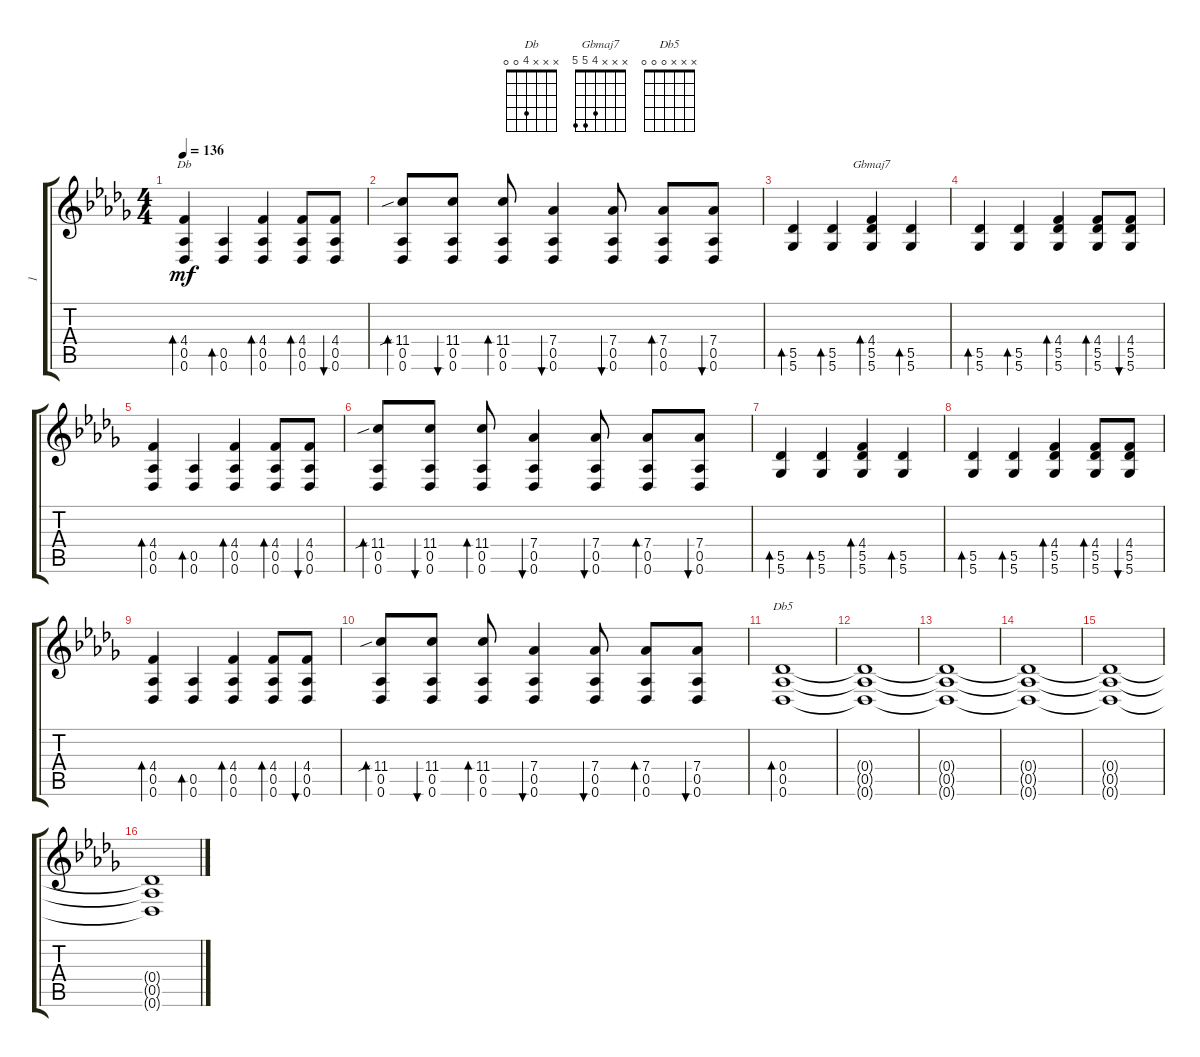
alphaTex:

\track ("1" "1") {instrument acousticguitarsteel}
\staff {score tabs}
\tuning (Eb4 Bb3 Gb3 Db3 Ab2 Db2) {hide}
\chord ("Db" x x x 4 0 0)
\chord ("Gbmaj7" x x x 4 5 5)
\chord ("Db5" x x x 0 0 0)
\ts (4 4)
\tempo 136
\clef g2
\ks db
(4.4 0.5 0.6).4{bd 30 ch "Db" dy mf} (0.5 0.6).4{bd 30} (4.4 0.5 0.6).4{bd 30} (4.4 0.5 0.6).8{bd 30} (4.4 0.5 0.6).8{bu 30} |
(11.4{sib} 0.5 0.6).8{bd 30} (11.4 0.5 0.6).8{bu 30} (11.4 0.5 0.6).8{bd 30} (7.4 0.5 0.6).4{bu 30} (7.4 0.5 0.6).8{bu 30} (7.4 0.5 0.6).8{bd 30} (7.4 0.5 0.6).8{bu 30} |
(5.5 5.6).4{bd 30} (5.5 5.6).4{bd 30} (4.4 5.5 5.6).4{bd 30 ch "Gbmaj7"} (5.5 5.6).4{bd 30} |
(5.5 5.6).4{bd 30} (5.5 5.6).4{bd 30} (4.4 5.5 5.6).4{bd 30} (4.4 5.5 5.6).8{bd 30} (4.4 5.5 5.6).8{bu 30} |
(4.4 0.5 0.6).4{bd 30} (0.5 0.6).4{bd 30} (4.4 0.5 0.6).4{bd 30} (4.4 0.5 0.6).8{bd 30} (4.4 0.5 0.6).8{bu 30} |
(11.4{sib} 0.5 0.6).8{bd 30} (11.4 0.5 0.6).8{bu 30} (11.4 0.5 0.6).8{bd 30} (7.4 0.5 0.6).4{bu 30} (7.4 0.5 0.6).8{bu 30} (7.4 0.5 0.6).8{bd 30} (7.4 0.5 0.6).8{bu 30} |
(5.5 5.6).4{bd 30} (5.5 5.6).4{bd 30} (4.4 5.5 5.6).4{bd 30} (5.5 5.6).4{bd 30} |
(5.5 5.6).4{bd 30} (5.5 5.6).4{bd 30} (4.4 5.5 5.6).4{bd 30} (4.4 5.5 5.6).8{bd 30} (4.4 5.5 5.6).8{bu 30} |
(4.4 0.5 0.6).4{bd 30} (0.5 0.6).4{bd 30} (4.4 0.5 0.6).4{bd 30} (4.4 0.5 0.6).8{bd 30} (4.4 0.5 0.6).8{bu 30} |
(11.4{sib} 0.5 0.6).8{bd 30} (11.4 0.5 0.6).8{bu 30} (11.4 0.5 0.6).8{bd 30} (7.4 0.5 0.6).4{bu 30} (7.4 0.5 0.6).8{bu 30} (7.4 0.5 0.6).8{bd 30} (7.4 0.5 0.6).8{bu 30} |
(0.4 0.5 0.6).1{bd 30 ch "Db5"} |
(0.4{t} 0.5{t} 0.6{t}).1 |
(0.4{t} 0.5{t} 0.6{t}).1 |
(0.4{t} 0.5{t} 0.6{t}).1 |
(0.4{t} 0.5{t} 0.6{t}).1 |
(0.4{t} 0.5{t} 0.6{t}).1
